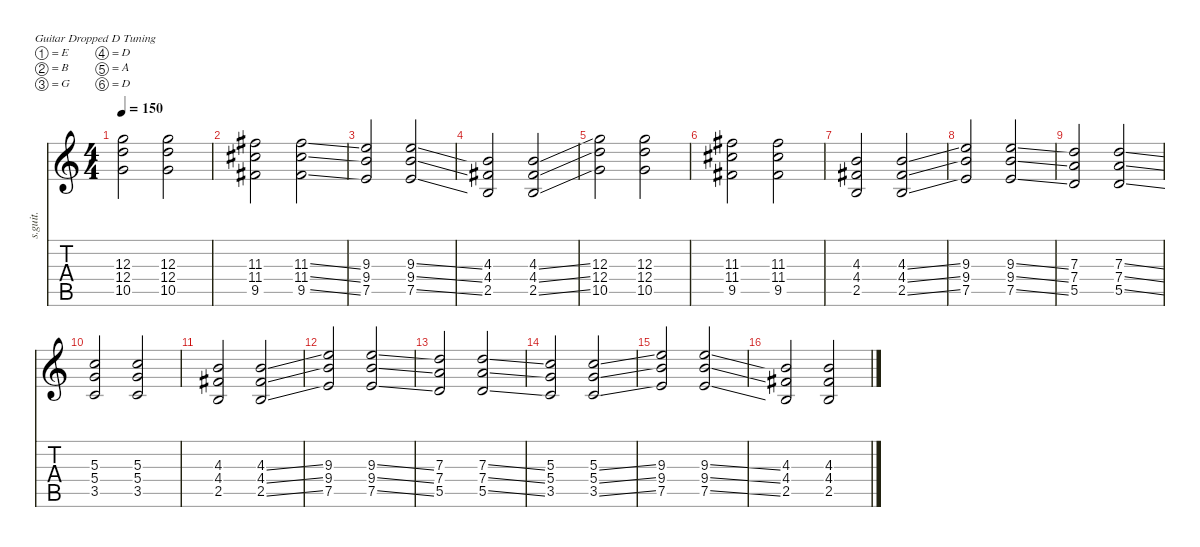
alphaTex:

\defaultSystemsLayout 4
\hideDynamics
\bracketExtendMode nobrackets
\track ("Richard Kruspe " "s.guit.") {instrument distortionguitar}
\staff {score tabs}
\tuning (E4 B3 G3 D3 A2 D2)
\ts (4 4)
\tempo 150
\clef g2
\ks c
(12.3 12.4 10.5).2{lyrics (0 "") lyrics (1 "") lyrics (2 "") lyrics (3 "") lyrics (4 "") dy f} (12.3 12.4 10.5).2{lyrics (0 "") lyrics (1 "") lyrics (2 "") lyrics (3 "") lyrics (4 "")} |
(11.3{acc #} 11.4{acc #} 9.5{acc #}).2{lyrics (0 "") lyrics (1 "") lyrics (2 "") lyrics (3 "") lyrics (4 "")} (11.3{ss acc #} 11.4{ss acc #} 9.5{ss acc #}).2{lyrics (0 "") lyrics (1 "") lyrics (2 "") lyrics (3 "") lyrics (4 "")} |
(9.3 9.4 7.5).2{lyrics (0 "") lyrics (1 "") lyrics (2 "") lyrics (3 "") lyrics (4 "")} (9.3{ss} 9.4{ss} 7.5{ss}).2{lyrics (0 "") lyrics (1 "") lyrics (2 "") lyrics (3 "") lyrics (4 "")} |
(4.3 4.4{acc #} 2.5).2{lyrics (0 "") lyrics (1 "") lyrics (2 "") lyrics (3 "") lyrics (4 "")} (4.3{ss} 4.4{ss acc #} 2.5{ss}).2{lyrics (0 "") lyrics (1 "") lyrics (2 "") lyrics (3 "") lyrics (4 "")} |
(12.3 12.4 10.5).2{lyrics (0 "") lyrics (1 "") lyrics (2 "") lyrics (3 "") lyrics (4 "")} (12.3 12.4 10.5).2{lyrics (0 "") lyrics (1 "") lyrics (2 "") lyrics (3 "") lyrics (4 "")} |
(11.3{acc #} 11.4{acc #} 9.5{acc #}).2{lyrics (0 "") lyrics (1 "") lyrics (2 "") lyrics (3 "") lyrics (4 "")} (11.3{acc #} 11.4{acc #} 9.5{acc #}).2{lyrics (0 "") lyrics (1 "") lyrics (2 "") lyrics (3 "") lyrics (4 "")} |
(4.3 4.4{acc #} 2.5).2{lyrics (0 "") lyrics (1 "") lyrics (2 "") lyrics (3 "") lyrics (4 "")} (4.3{ss} 4.4{ss acc #} 2.5{ss}).2{lyrics (0 "") lyrics (1 "") lyrics (2 "") lyrics (3 "") lyrics (4 "")} |
(9.3 9.4 7.5).2{lyrics (0 "") lyrics (1 "") lyrics (2 "") lyrics (3 "") lyrics (4 "")} (9.3{ss} 9.4{ss} 7.5{ss}).2{lyrics (0 "") lyrics (1 "") lyrics (2 "") lyrics (3 "") lyrics (4 "")} |
(7.3 7.4 5.5).2{lyrics (0 "") lyrics (1 "") lyrics (2 "") lyrics (3 "") lyrics (4 "")} (7.3{ss} 7.4{ss} 5.5{ss}).2{lyrics (0 "") lyrics (1 "") lyrics (2 "") lyrics (3 "") lyrics (4 "")} |
(5.3 5.4 3.5).2{lyrics (0 "") lyrics (1 "") lyrics (2 "") lyrics (3 "") lyrics (4 "")} (5.3 5.4 3.5).2{lyrics (0 "") lyrics (1 "") lyrics (2 "") lyrics (3 "") lyrics (4 "")} |
(4.3 4.4{acc #} 2.5).2{lyrics (0 "") lyrics (1 "") lyrics (2 "") lyrics (3 "") lyrics (4 "")} (4.3{ss} 4.4{ss acc #} 2.5{ss}).2{lyrics (0 "") lyrics (1 "") lyrics (2 "") lyrics (3 "") lyrics (4 "")} |
(9.3 9.4 7.5).2{lyrics (0 "") lyrics (1 "") lyrics (2 "") lyrics (3 "") lyrics (4 "")} (9.3{ss} 9.4{ss} 7.5{ss}).2{lyrics (0 "") lyrics (1 "") lyrics (2 "") lyrics (3 "") lyrics (4 "")} |
(7.3 7.4 5.5).2{lyrics (0 "") lyrics (1 "") lyrics (2 "") lyrics (3 "") lyrics (4 "")} (7.3{ss} 7.4{ss} 5.5{ss}).2{lyrics (0 "") lyrics (1 "") lyrics (2 "") lyrics (3 "") lyrics (4 "")} |
(5.3 5.4 3.5).2{lyrics (0 "") lyrics (1 "") lyrics (2 "") lyrics (3 "") lyrics (4 "")} (5.3{ss} 5.4{ss} 3.5{ss}).2{lyrics (0 "") lyrics (1 "") lyrics (2 "") lyrics (3 "") lyrics (4 "")} |
(9.3 9.4 7.5).2{lyrics (0 "") lyrics (1 "") lyrics (2 "") lyrics (3 "") lyrics (4 "")} (9.3{ss} 9.4{ss} 7.5{ss}).2{lyrics (0 "") lyrics (1 "") lyrics (2 "") lyrics (3 "") lyrics (4 "")} |
(4.3 4.4{acc #} 2.5).2{lyrics (0 "") lyrics (1 "") lyrics (2 "") lyrics (3 "") lyrics (4 "")} (4.3 4.4{acc #} 2.5).2{lyrics (0 "") lyrics (1 "") lyrics (2 "") lyrics (3 "") lyrics (4 "")}
